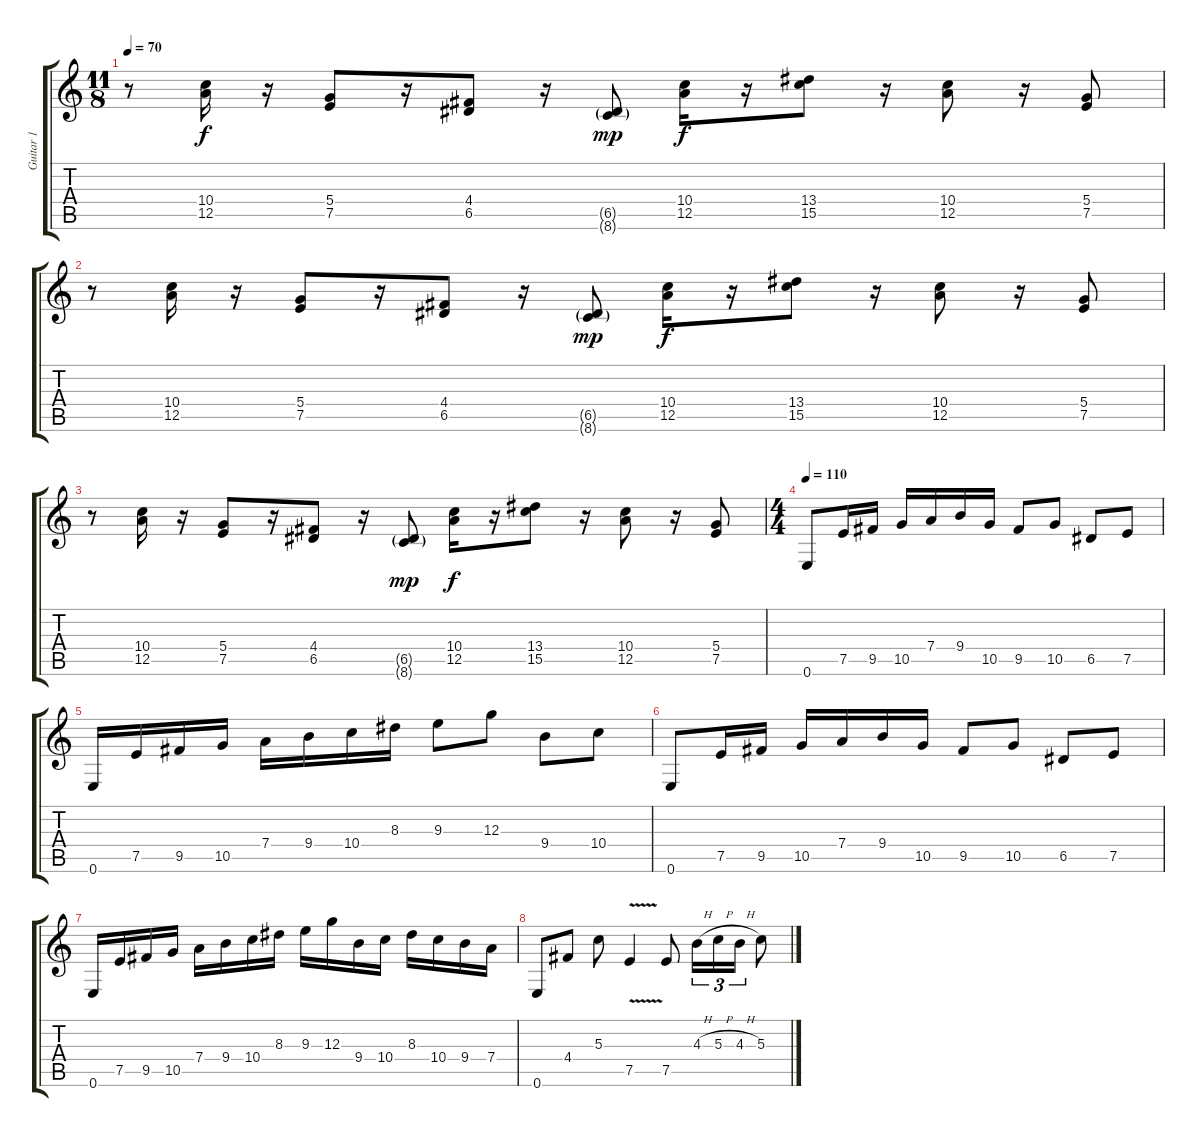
\track ("Guitar 1" "Guitar 1") {instrument distortionguitar}
\staff {score tabs}
\tuning (E4 B3 G3 D3 A2 E2) {hide}
\ts (11 8)
\tempo 70
\clef g2
\ks c
r.8{dy f} (10.4 12.5).16 r.16 (5.4 7.5).8 r.16 (4.4 6.5).8 r.16 (6.5{g} 8.6{g}).8{dy mp} (10.4 12.5).16{dy f} r.16 (13.4 15.5).8 r.16 (10.4 12.5).8 r.16 (5.4 7.5).8 |
r.8 (10.4 12.5).16 r.16 (5.4 7.5).8 r.16 (4.4 6.5).8 r.16 (6.5{g} 8.6{g}).8{dy mp} (10.4 12.5).16{dy f} r.16 (13.4 15.5).8 r.16 (10.4 12.5).8 r.16 (5.4 7.5).8 |
r.8 (10.4 12.5).16 r.16 (5.4 7.5).8 r.16 (4.4 6.5).8 r.16 (6.5{g} 8.6{g}).8{dy mp} (10.4 12.5).16{dy f} r.16 (13.4 15.5).8 r.16 (10.4 12.5).8 r.16 (5.4 7.5).8 |
\ts (4 4)
\tempo 110
0.6.8 7.5.16 9.5.16 10.5.16 7.4.16 9.4.16 10.5.16 9.5.8 10.5.8 6.5.8 7.5.8 |
0.6.16 7.5.16 9.5.16 10.5.16 7.4.16 9.4.16 10.4.16 8.3.16 9.3.8 12.3.8 9.4.8 10.4.8 |
0.6.8 7.5.16 9.5.16 10.5.16 7.4.16 9.4.16 10.5.16 9.5.8 10.5.8 6.5.8 7.5.8 |
0.6.16 7.5.16 9.5.16 10.5.16 7.4.16 9.4.16 10.4.16 8.3.16 9.3.16 12.3.16 9.4.16 10.4.16 8.3.16 10.4.16 9.4.16 7.4.16 |
0.6.8 4.4.8 5.3.8 7.5{v}.4 7.5.8 4.3{h}.16{tu (3 2)} 5.3{h}.16{tu (3 2)} 4.3{h}.16{tu (3 2)} 5.3.8
